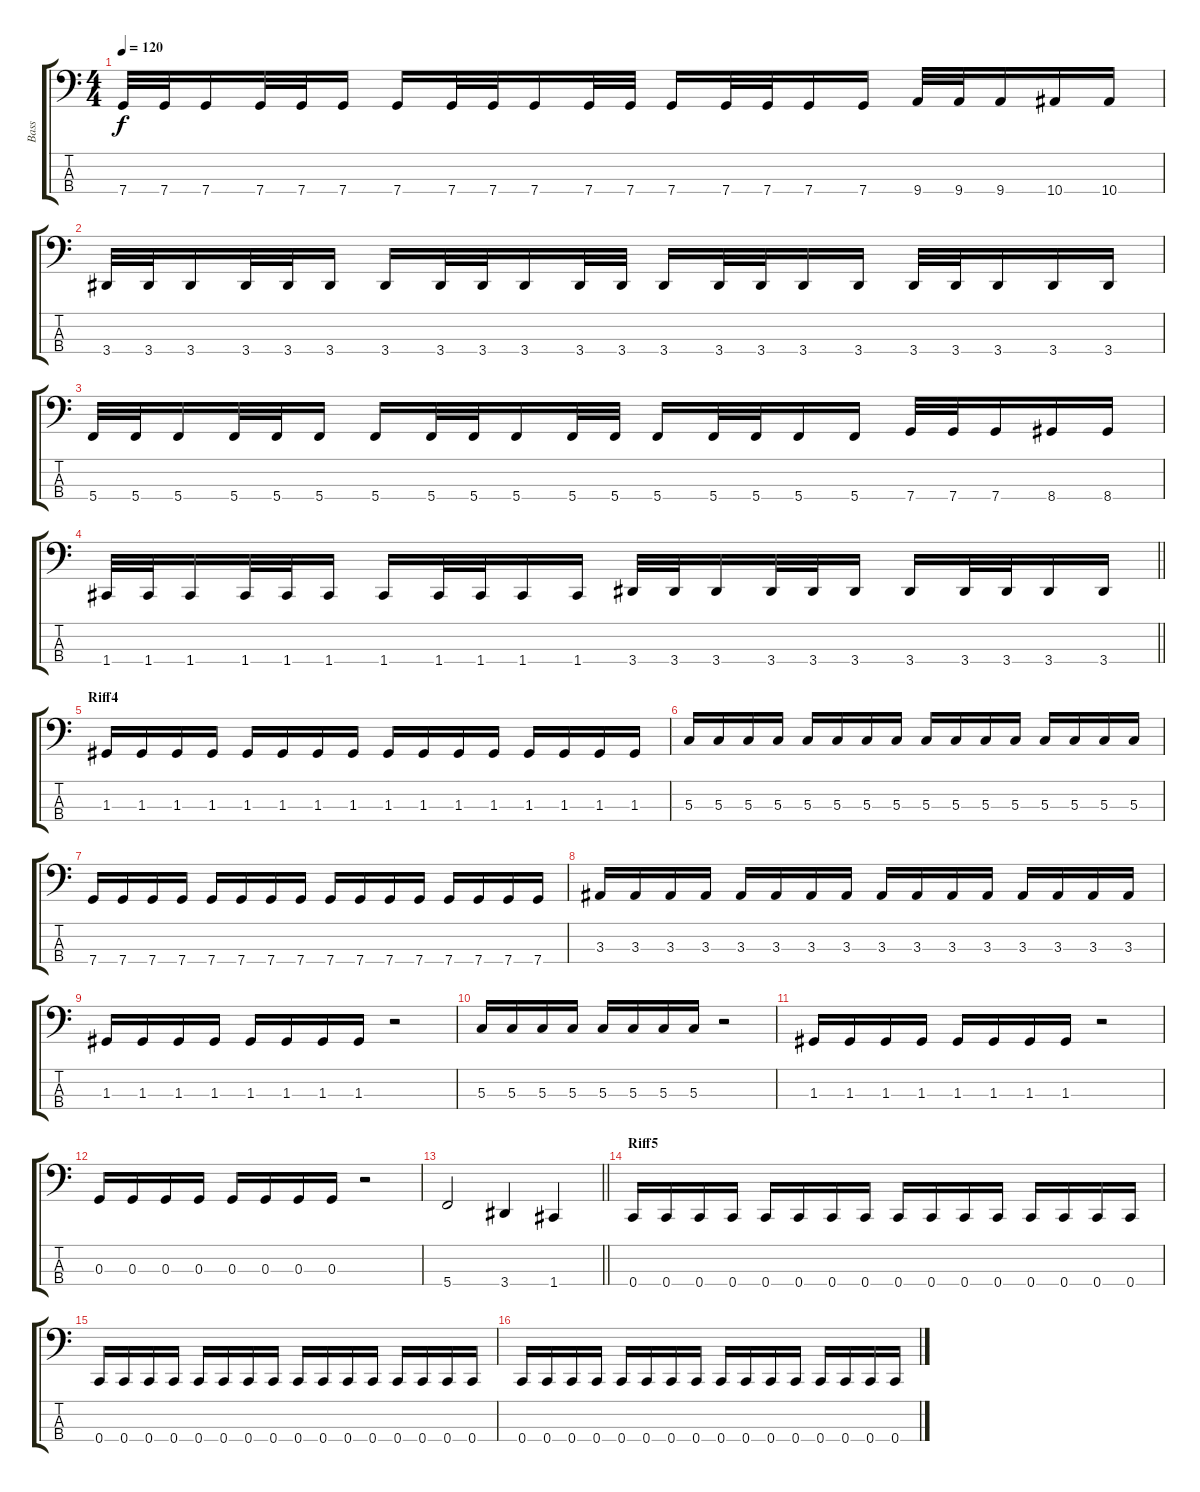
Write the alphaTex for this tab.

\track ("Bass" "Bass") {instrument electricbassfinger}
\staff {score tabs}
\tuning (F2 C2 G1 C1) {hide}
\ts (4 4)
\tempo 120
\clef f4
\ks c
7.4.32{dy f} 7.4.32 7.4.16 7.4.32 7.4.32 7.4.16 7.4.16 7.4.32 7.4.32 7.4.16 7.4.32 7.4.32 7.4.16 7.4.32 7.4.32 7.4.16 7.4.16 9.4.32 9.4.32 9.4.16 10.4.16 10.4.16 |
3.4.32 3.4.32 3.4.16 3.4.32 3.4.32 3.4.16 3.4.16 3.4.32 3.4.32 3.4.16 3.4.32 3.4.32 3.4.16 3.4.32 3.4.32 3.4.16 3.4.16 3.4.32 3.4.32 3.4.16 3.4.16 3.4.16 |
5.4.32 5.4.32 5.4.16 5.4.32 5.4.32 5.4.16 5.4.16 5.4.32 5.4.32 5.4.16 5.4.32 5.4.32 5.4.16 5.4.32 5.4.32 5.4.16 5.4.16 7.4.32 7.4.32 7.4.16 8.4.16 8.4.16 |
\barLineRight lightlight
1.4.32 1.4.32 1.4.16 1.4.32 1.4.32 1.4.16 1.4.16 1.4.32 1.4.32 1.4.16 1.4.16 3.4.32 3.4.32 3.4.16 3.4.32 3.4.32 3.4.16 3.4.16 3.4.32 3.4.32 3.4.16 3.4.16 |
\section ("" "Riff4")
1.3.16 1.3.16 1.3.16 1.3.16 1.3.16 1.3.16 1.3.16 1.3.16 1.3.16 1.3.16 1.3.16 1.3.16 1.3.16 1.3.16 1.3.16 1.3.16 |
5.3.16 5.3.16 5.3.16 5.3.16 5.3.16 5.3.16 5.3.16 5.3.16 5.3.16 5.3.16 5.3.16 5.3.16 5.3.16 5.3.16 5.3.16 5.3.16 |
7.4.16 7.4.16 7.4.16 7.4.16 7.4.16 7.4.16 7.4.16 7.4.16 7.4.16 7.4.16 7.4.16 7.4.16 7.4.16 7.4.16 7.4.16 7.4.16 |
3.3.16 3.3.16 3.3.16 3.3.16 3.3.16 3.3.16 3.3.16 3.3.16 3.3.16 3.3.16 3.3.16 3.3.16 3.3.16 3.3.16 3.3.16 3.3.16 |
1.3.16 1.3.16 1.3.16 1.3.16 1.3.16 1.3.16 1.3.16 1.3.16 r.2 |
5.3.16 5.3.16 5.3.16 5.3.16 5.3.16 5.3.16 5.3.16 5.3.16 r.2 |
1.3.16 1.3.16 1.3.16 1.3.16 1.3.16 1.3.16 1.3.16 1.3.16 r.2 |
0.3.16 0.3.16 0.3.16 0.3.16 0.3.16 0.3.16 0.3.16 0.3.16 r.2 |
\barLineRight lightlight
5.4.2 3.4.4 1.4.4 |
\section ("" "Riff5")
0.4.16 0.4.16 0.4.16 0.4.16 0.4.16 0.4.16 0.4.16 0.4.16 0.4.16 0.4.16 0.4.16 0.4.16 0.4.16 0.4.16 0.4.16 0.4.16 |
0.4.16 0.4.16 0.4.16 0.4.16 0.4.16 0.4.16 0.4.16 0.4.16 0.4.16 0.4.16 0.4.16 0.4.16 0.4.16 0.4.16 0.4.16 0.4.16 |
0.4.16 0.4.16 0.4.16 0.4.16 0.4.16 0.4.16 0.4.16 0.4.16 0.4.16 0.4.16 0.4.16 0.4.16 0.4.16 0.4.16 0.4.16 0.4.16
